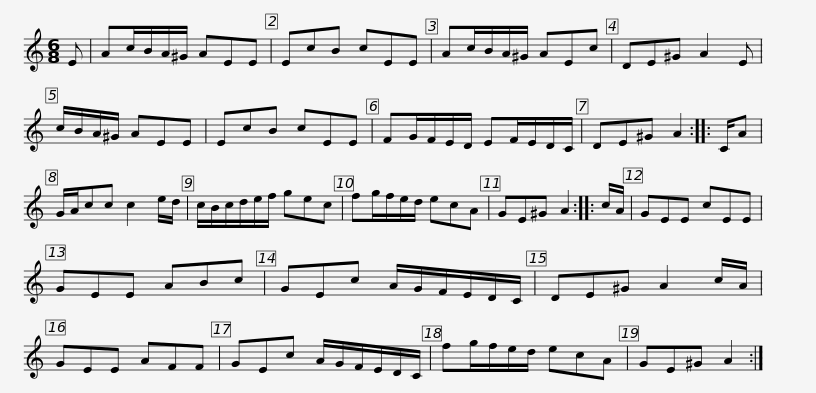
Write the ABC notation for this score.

X:1
L:1/8
M:6/8
I:linebreak $
K:C
V:1 treble
V:1
 E | Ac/B/A/^G/ AEE | EcB cEE | Ac/B/A/^G/ AEc | DE^G A2 E | %5
 c/B/A/^G/ AEE | EcB cEE |$ FG/F/E/D/ EF/E/D/C/ | DE^G A2 :: C/A | %10
 G/A/cc c2 e/d/ | c/B/c/d/e/f/ gec | fg/f/e/d/ ecA | GE^G A2 ::$ c/A/ | %15
 GEE cEE | GEE ABc | GEc A/G/F/E/D/C/ | DE^G A2 c/A/ | GEE AFF | %20
 GEc A/G/F/E/D/C/ |$ fg/f/e/d/ ecA | GE^G A2 :| %23
